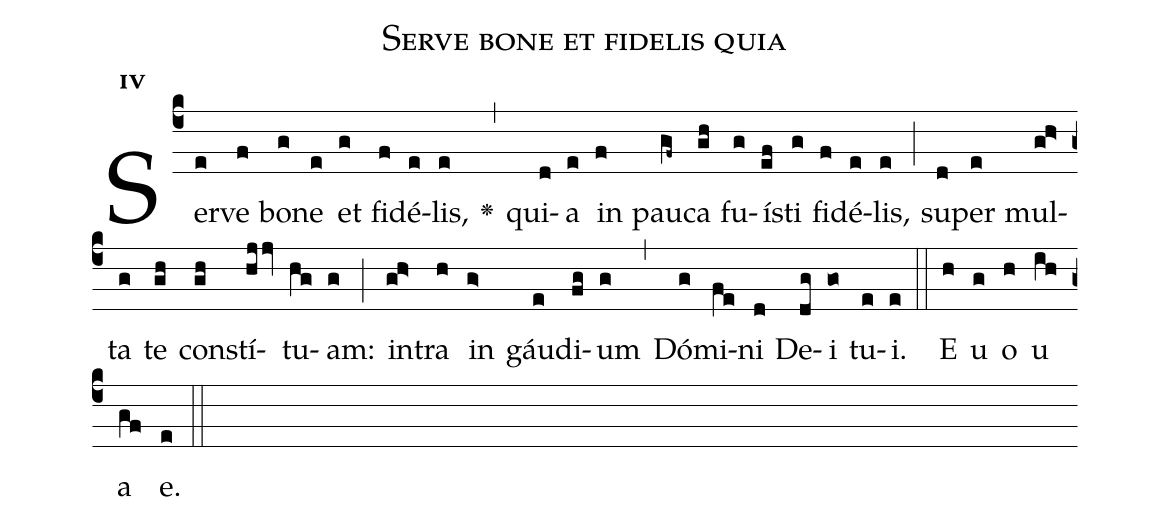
name:Serve bone et fidelis quia;
office-part:Antiphona;
mode:4;
%%
initial-style: 1;
name: Serve bone et fidelis quia;
book: Antiphonae & Responsoria/Tomus IV, p. 90;
occasion: Dominica XXXIII per Annum;
office-part: Vesperae Ant Ma;
annotation: 4e;
centering-scheme: english;
font: OFLSortsMillGoudy;
height: 11;
width: 4.5;
%%
(c4)Ser(e)ve(f) bo(g)ne(e) et(g) fi(f)dé(e)lis,(e) <v>\greheightstar</v>(,) qui(d)a(e) in(f) pau(gf~)ca(gh) fu(g)í(ef)sti(g) fi(f)dé(e)lis,(e) (;) su(d)per(e) mul(gh>)ta(g) te(gh) con(gh)stí(hjjv)tu(hg)am:(g) (;) in(gh>)tra(h) in(g>) gáu(e)di(fg)um(g) (,) Dó(g)mi(fe)ni(d) De(dg)i(go) tu(e)i.(e) (::) E(h) u(g) o(h) u(ih) a(gf) e.(e) (::)
